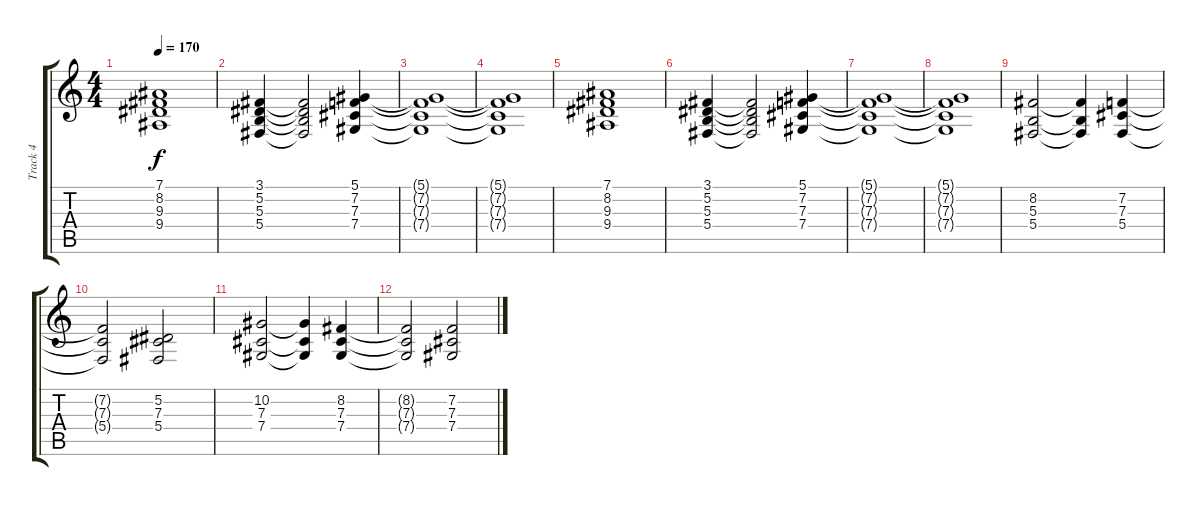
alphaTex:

\track ("Track 4" "Track 4") {instrument choiraahs}
\staff {score tabs}
\tuning (Eb4 Bb3 Gb3 Db3 Ab2 Eb2) {hide}
\ts (4 4)
\tempo 170
\clef g2
\ks c
(7.1 8.2 9.3 9.4).1{dy f} |
(3.1 5.2 5.3 5.4).4 (3.1{t} 5.2{t} 5.3{t} 5.4{t}).2 (5.1 7.2 7.3 7.4).4 |
(5.1{t} 7.2{t} 7.3{t} 7.4{t}).1 |
(5.1{t} 7.2{t} 7.3{t} 7.4{t}).1 |
(7.1 8.2 9.3 9.4).1 |
(3.1 5.2 5.3 5.4).4 (3.1{t} 5.2{t} 5.3{t} 5.4{t}).2 (5.1 7.2 7.3 7.4).4 |
(5.1{t} 7.2{t} 7.3{t} 7.4{t}).1 |
(5.1{t} 7.2{t} 7.3{t} 7.4{t}).1 |
(8.2 5.3 5.4).2 (8.2{t} 5.3{t} 5.4{t}).4 (7.2 7.3 5.4).4 |
(7.2{t} 7.3{t} 5.4{t}).2 (5.2 7.3 5.4).2 |
(10.2 7.3 7.4).2 (10.2{t} 7.3{t} 7.4{t}).4 (8.2 7.3 7.4).4 |
(8.2{t} 7.3{t} 7.4{t}).2 (7.2 7.3 7.4).2
